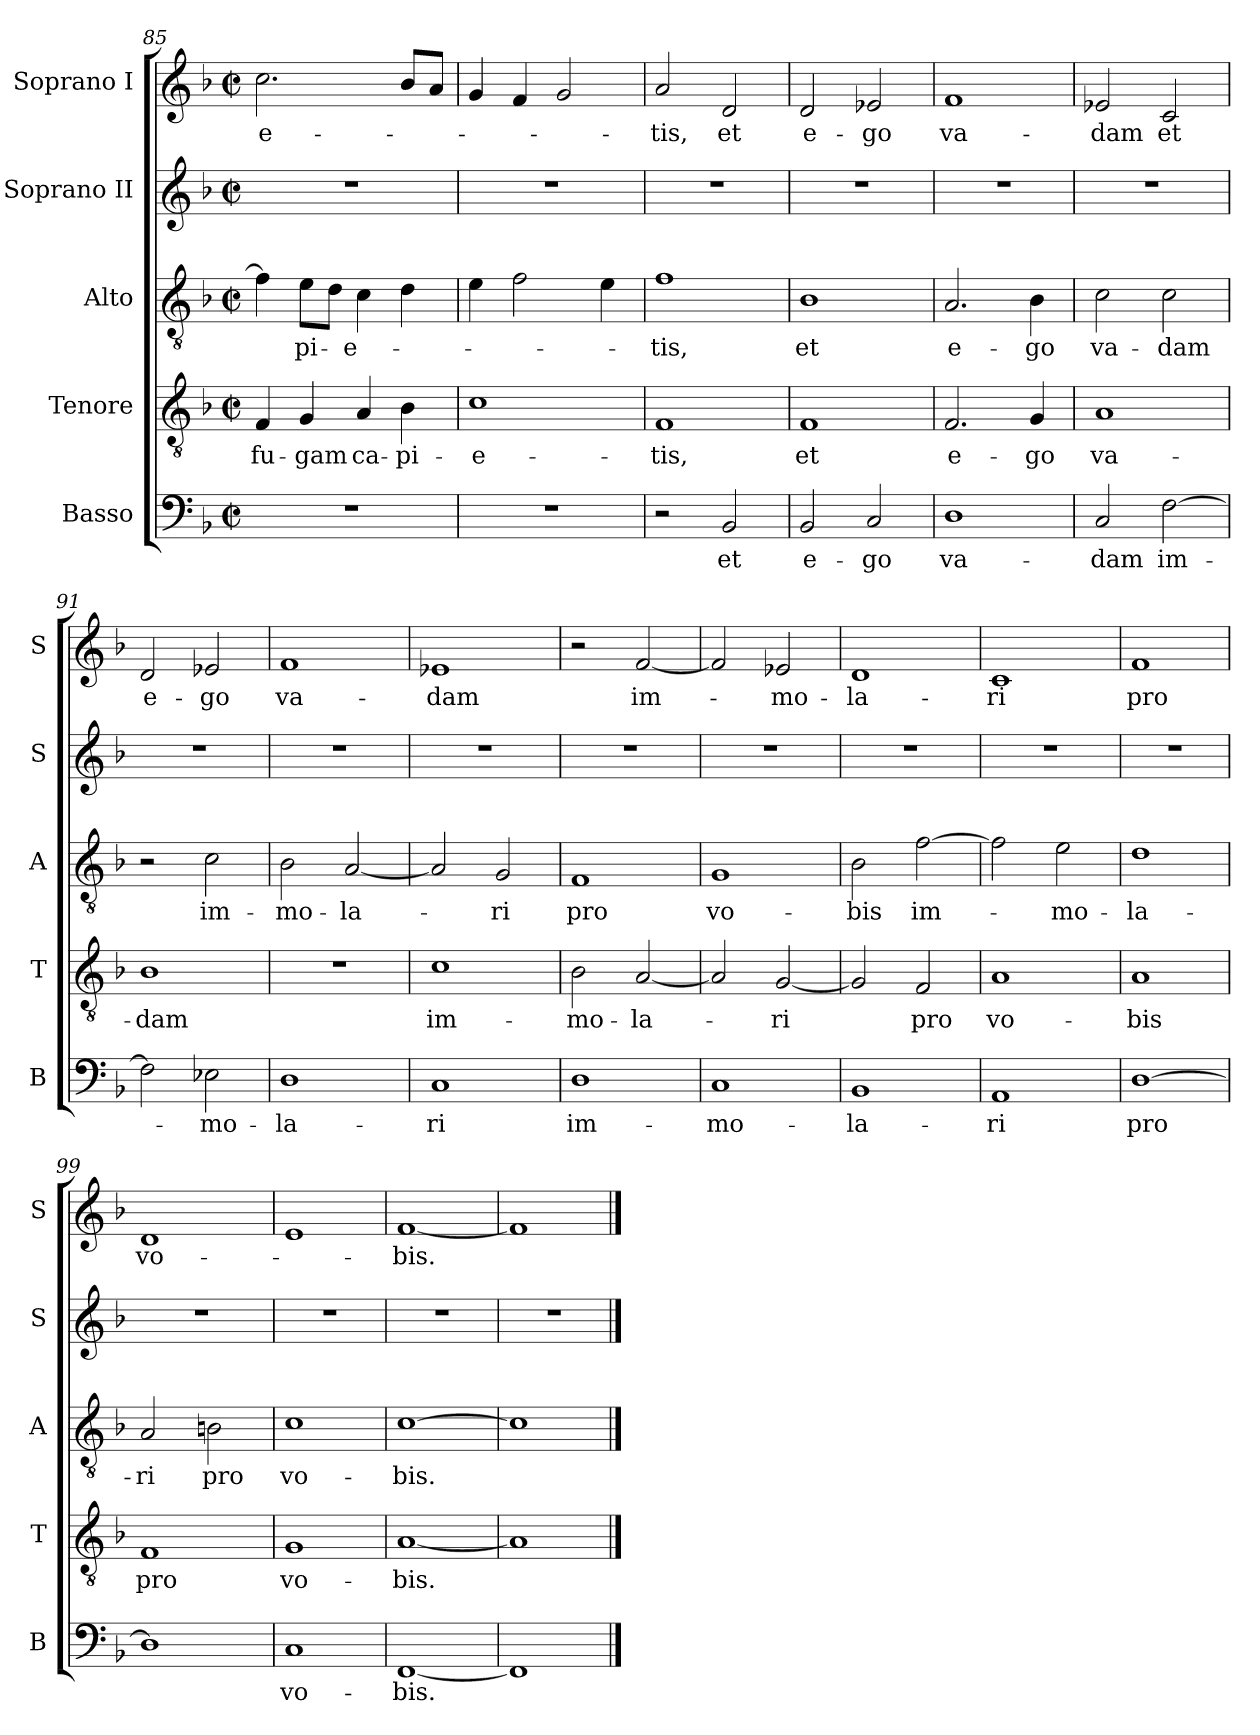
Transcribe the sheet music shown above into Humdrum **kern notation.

**kern	**text	**kern	**text	**kern	**text	**kern	**kern	**text
*part5	*part5	*part4	*part4	*part3	*part3	*part2	*part1	*part1
*staff5	*staff5	*staff4	*staff4	*staff3	*staff3	*staff2	*staff1	*staff1
*I"Basso	*	*I"Tenore	*	*I"Alto	*	*I"Soprano II	*I"Soprano I	*
*I'B	*	*I'T	*	*I'A	*	*I'S	*I'S	*
*clefF4	*	*clefGv2	*	*clefGv2	*	*clefG2	*clefG2	*
*k[b-]	*	*k[b-]	*	*k[b-]	*	*k[b-]	*k[b-]	*
*M2/2	*	*M2/2	*	*M2/2	*	*M2/2	*M2/2	*
*met(c|)	*	*met(c|)	*	*met(c|)	*	*met(c|)	*met(c|)	*
=85	=85	=85	=85	=85	=85	=85	=85	=85
1r	.	4F/	fu-	4f\]	.	1r	2.cc\	-e-
.	.	4G/	-gam	8e\L	-pi-	.	.	.
.	.	.	.	8d\J	.	.	.	.
.	.	4A/	ca-	4c\	-e-	.	.	.
.	.	4B-\	-pi-	4d\	.	.	8b-/L	.
.	.	.	.	.	.	.	8a/J	.
=86	=86	=86	=86	=86	=86	=86	=86	=86
1r	.	1c	-e-	4e\	.	1r	4g/	.
.	.	.	.	2f\	.	.	4f/	.
.	.	.	.	.	.	.	2g/	.
.	.	.	.	4e\	.	.	.	.
=87	=87	=87	=87	=87	=87	=87	=87	=87
2r	.	1F	-tis,	1f	-tis,	1r	2a/	-tis,
2BB-/	et	.	.	.	.	.	2d/	et
=88	=88	=88	=88	=88	=88	=88	=88	=88
2BB-/	e-	1F	et	1B-	et	1r	2d/	e-
2C/	-go	.	.	.	.	.	2e-X/	-go
=89	=89	=89	=89	=89	=89	=89	=89	=89
1D	va-	2.F/	e-	2.A/	e-	1r	1f	va-
.	.	4G/	-go	4B-\	-go	.	.	.
=90	=90	=90	=90	=90	=90	=90	=90	=90
2C/	-dam	1A	va-	2c\	va-	1r	2e-X/	-dam
[2F\	im-	.	.	2c\	-dam	.	2c/	et
=91	=91	=91	=91	=91	=91	=91	=91	=91
2F\]	.	1B-	-dam	2r	.	1r	2d/	e-
2E-X\	-mo-	.	.	2c\	im-	.	2e-X/	-go
=92	=92	=92	=92	=92	=92	=92	=92	=92
1D	-la-	1r	.	2B-\	-mo-	1r	1f	va-
.	.	.	.	[2A/	-la-	.	.	.
=93	=93	=93	=93	=93	=93	=93	=93	=93
1C	-ri	1c	im-	2A/]	.	1r	1e-X	-dam
.	.	.	.	2G/	-ri	.	.	.
=94	=94	=94	=94	=94	=94	=94	=94	=94
1D	im-	2B-\	-mo-	1F	pro	1r	2r	.
.	.	[2A/	-la-	.	.	.	[2f/	im-
=95	=95	=95	=95	=95	=95	=95	=95	=95
1C	-mo-	2A/]	.	1G	vo-	1r	2f/]	.
.	.	[2G/	-ri	.	.	.	2e-X/	-mo-
=96	=96	=96	=96	=96	=96	=96	=96	=96
1BB-	-la-	2G/]	.	2B-\	-bis	1r	1d	-la-
.	.	2F/	pro	[2f\	im-	.	.	.
=97	=97	=97	=97	=97	=97	=97	=97	=97
1AA	-ri	1A	vo-	2f\]	.	1r	1c	-ri
.	.	.	.	2e\	-mo-	.	.	.
=98	=98	=98	=98	=98	=98	=98	=98	=98
[1D	pro	1A	-bis	1d	-la-	1r	1f	pro
=99	=99	=99	=99	=99	=99	=99	=99	=99
1D]	.	1F	pro	2A/	-ri	1r	1d	vo-
.	.	.	.	2Bn\	pro	.	.	.
=100	=100	=100	=100	=100	=100	=100	=100	=100
1C	vo-	1G	vo-	1c	vo-	1r	1e	.
=101	=101	=101	=101	=101	=101	=101	=101	=101
[1FF	-bis.	[1A	-bis.	[1c	-bis.	1r	[1f	-bis.
=102	=102	=102	=102	=102	=102	=102	=102	=102
1FF]	.	1A]	.	1c]	.	1r	1f]	.
==	==	==	==	==	==	==	==	==
*-	*-	*-	*-	*-	*-	*-	*-	*-
